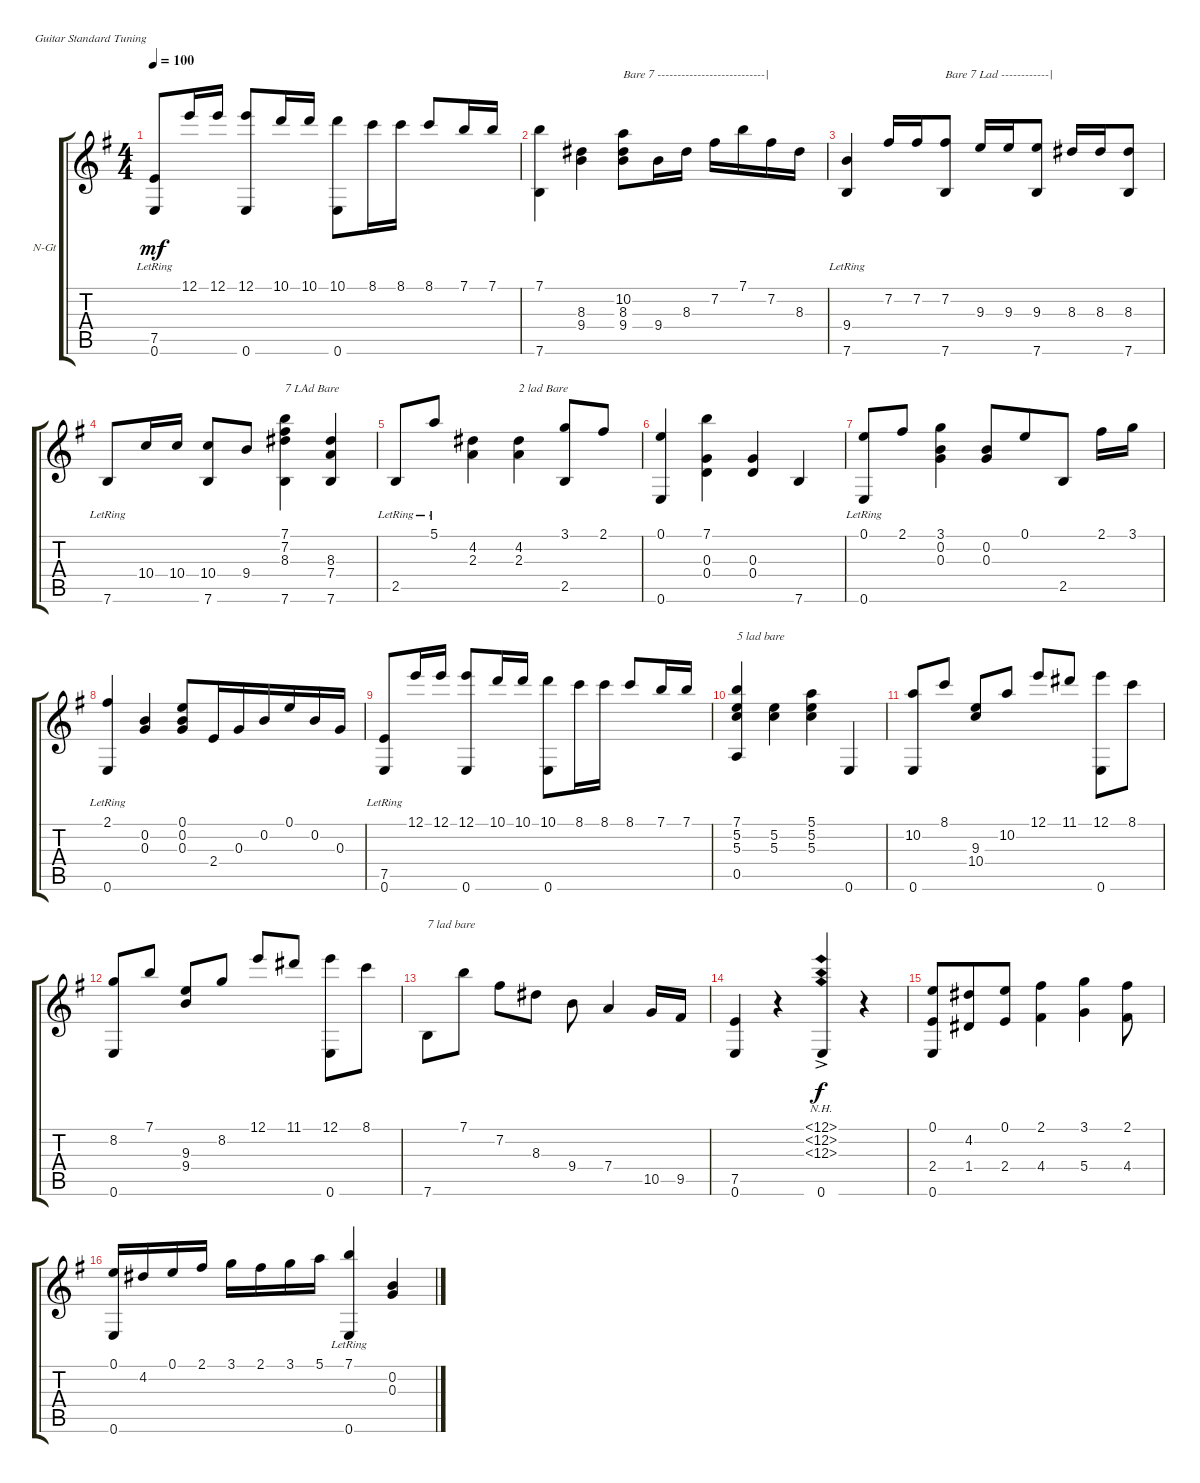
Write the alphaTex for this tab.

\bracketExtendMode groupsimilarinstruments
\firstSystemTrackNameOrientation horizontal
\otherSystemsTrackNameOrientation horizontal
\track ("Äîðîæêà 1" "N-Gt") {instrument acousticguitarnylon}
\staff {score tabs}
\tuning (E4 B3 G3 D3 A2 E2)
\ts (4 4)
\tempo 100
\clef g2
\ks g
(7.5{lr} 0.6{lr}).8{dy mf} 12.1.16 12.1.16 (12.1 0.6).8 10.1.16 10.1.16 (10.1 0.6).8 8.1.16 8.1.16 8.1.8{beam invert} 7.1.16{beam invert} 7.1.16{beam invert} |
(7.1 7.6).4 (8.3 9.4).4 (10.2 8.3 9.4).8{txt "Bare 7 ---------------------------|"} 9.4.16 8.3.16 7.2.16 7.1.16 7.2.16 8.3.16 |
(9.4{lr} 7.6{lr}).4 7.2.16 7.2.16 (7.2 7.6).8{txt "Bare 7 Lad ------------|"} 9.3.16 9.3.16 (9.3 7.6).8 8.3.16 8.3.16 (8.3 7.6).8 |
7.6{lr}.8 10.4.16{beam merge} 10.4.16{beam split} (10.4 7.6).8{beam merge} 9.4.8 (7.1 7.2 8.3 7.6).4{txt "7 LAd Bare"} (8.3 7.4 7.6).4 |
2.5{lr}.8 5.1{lr}.8 (4.2 2.3).4 (4.2 2.3).4{txt "2 lad Bare"} (3.1 2.5).8{beam merge} 2.1.8 |
(0.1 0.6).4 (7.1 0.3 0.4).4 (0.3 0.4).4 7.6.4 |
(0.1{lr} 0.6{lr}).8 2.1.8 (3.1 0.2 0.3).4 (0.2 0.3).8 0.1.8{beam merge} 2.5.8{beam split} 2.1.16{beam merge} 3.1.16 |
(2.1{lr} 0.6{lr}).4 (0.2 0.3).4 (0.1 0.2 0.3).8 2.4.16 0.3.16{beam merge} 0.2.16 0.1.16 0.2.16 0.3.16 |
(7.5{lr} 0.6{lr}).8 12.1.16 12.1.16 (12.1 0.6).8 10.1.16 10.1.16 (10.1 0.6).8 8.1.16 8.1.16 8.1.8{beam invert} 7.1.16{beam invert} 7.1.16{beam invert} |
(7.1 5.2 5.3 0.5).4{txt "5 lad bare"} (5.2 5.3).4 (5.1 5.2 5.3).4 0.6.4 |
(10.2 0.6).8 8.1.8 (9.3 10.4).8 10.2.8{beam split} 12.1.8{beam invert beam merge} 11.1.8{beam invert} (12.1 0.6).8{beam invert beam merge} 8.1.8{beam invert} |
(8.2 0.6).8 7.1.8 (9.3 9.4).8 8.2.8{beam split} 12.1.8{beam invert beam merge} 11.1.8{beam invert} (12.1 0.6).8{beam invert beam merge} 8.1.8{beam invert} |
7.6.8{txt "7 lad bare"} 7.1.8 7.2.8 8.3.8 9.4.8 7.4.4 10.5.16 9.5.16 |
(7.5 0.6).4 r.4 (12.1{nh ac} 12.2{nh ac} 12.3{nh ac} 0.6{ac}).4{dy f} r.4 |
(0.1 2.4 0.6).8 (4.2 1.4).8{beam merge} (0.1 2.4).8 (2.1 4.4).4 (3.1 5.4).4 (2.1 4.4).8 |
(0.1 0.6).16 4.2.16 0.1.16 2.1.16 3.1.16 2.1.16 3.1.16 5.1.16 (7.1{lr} 0.6{lr}).4 (0.2 0.3).4
